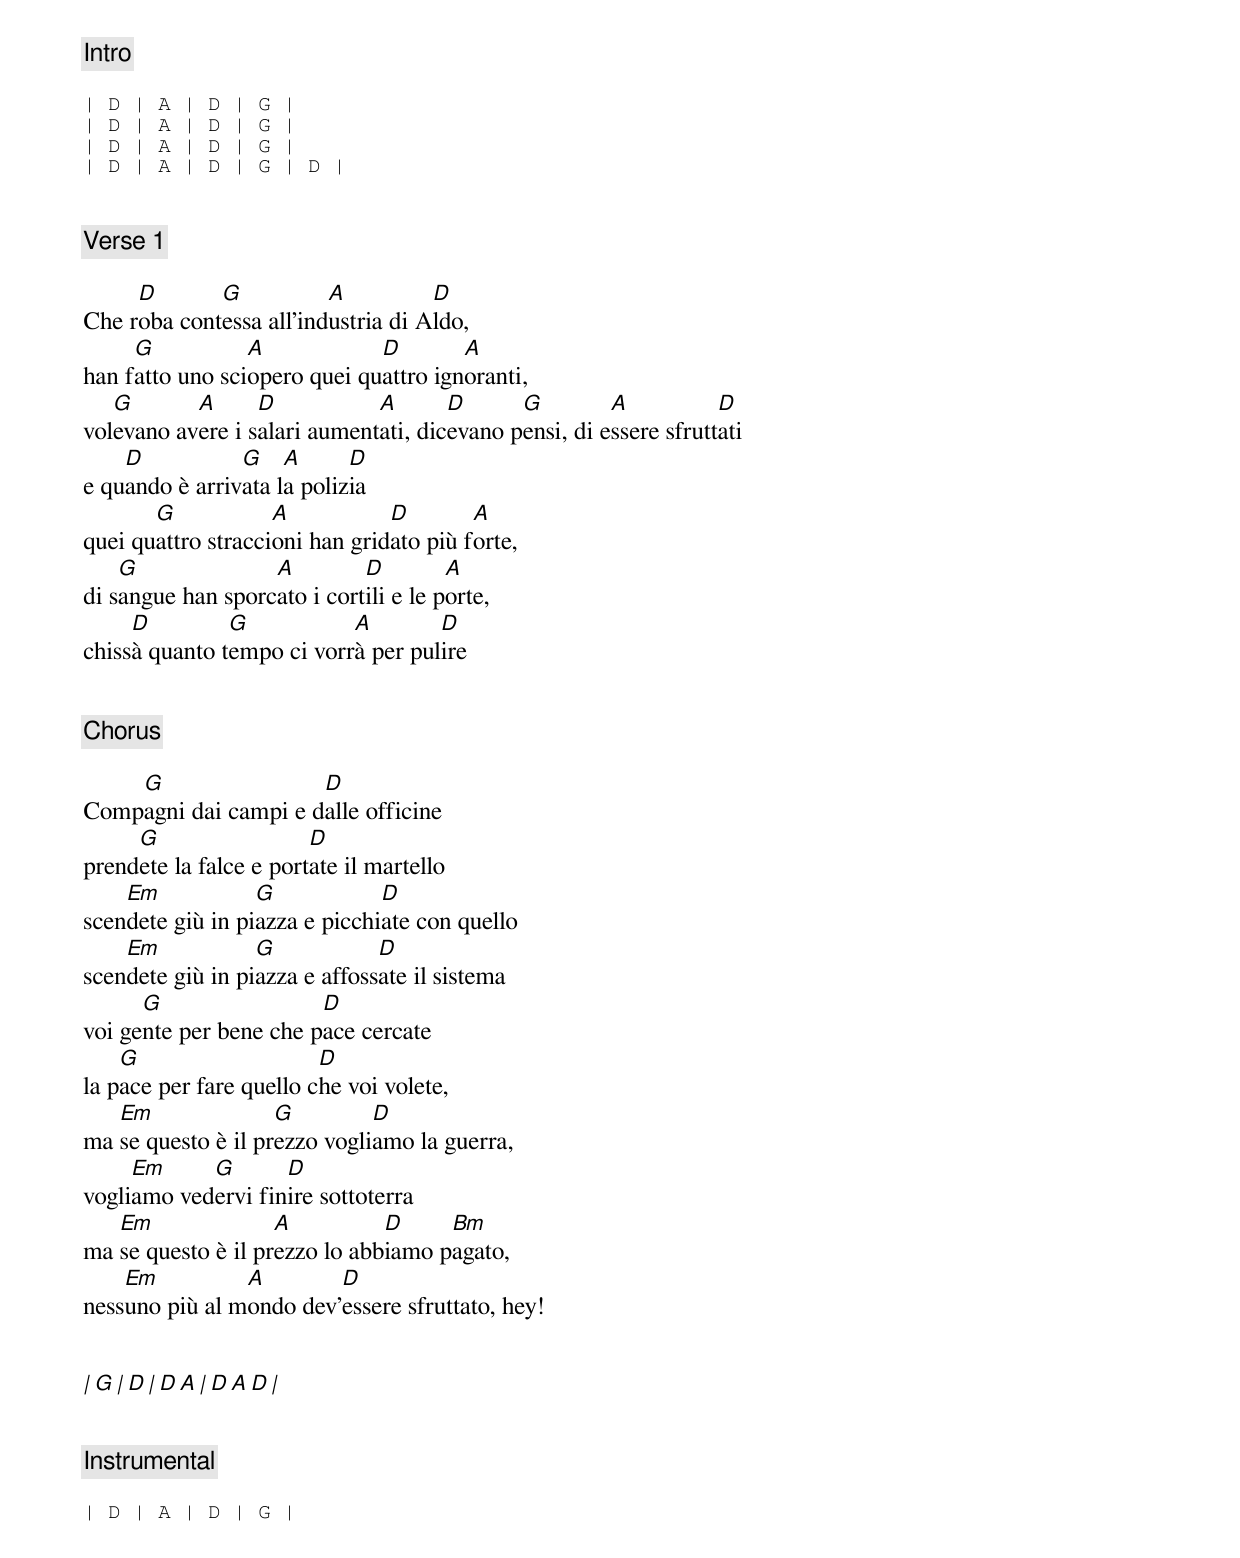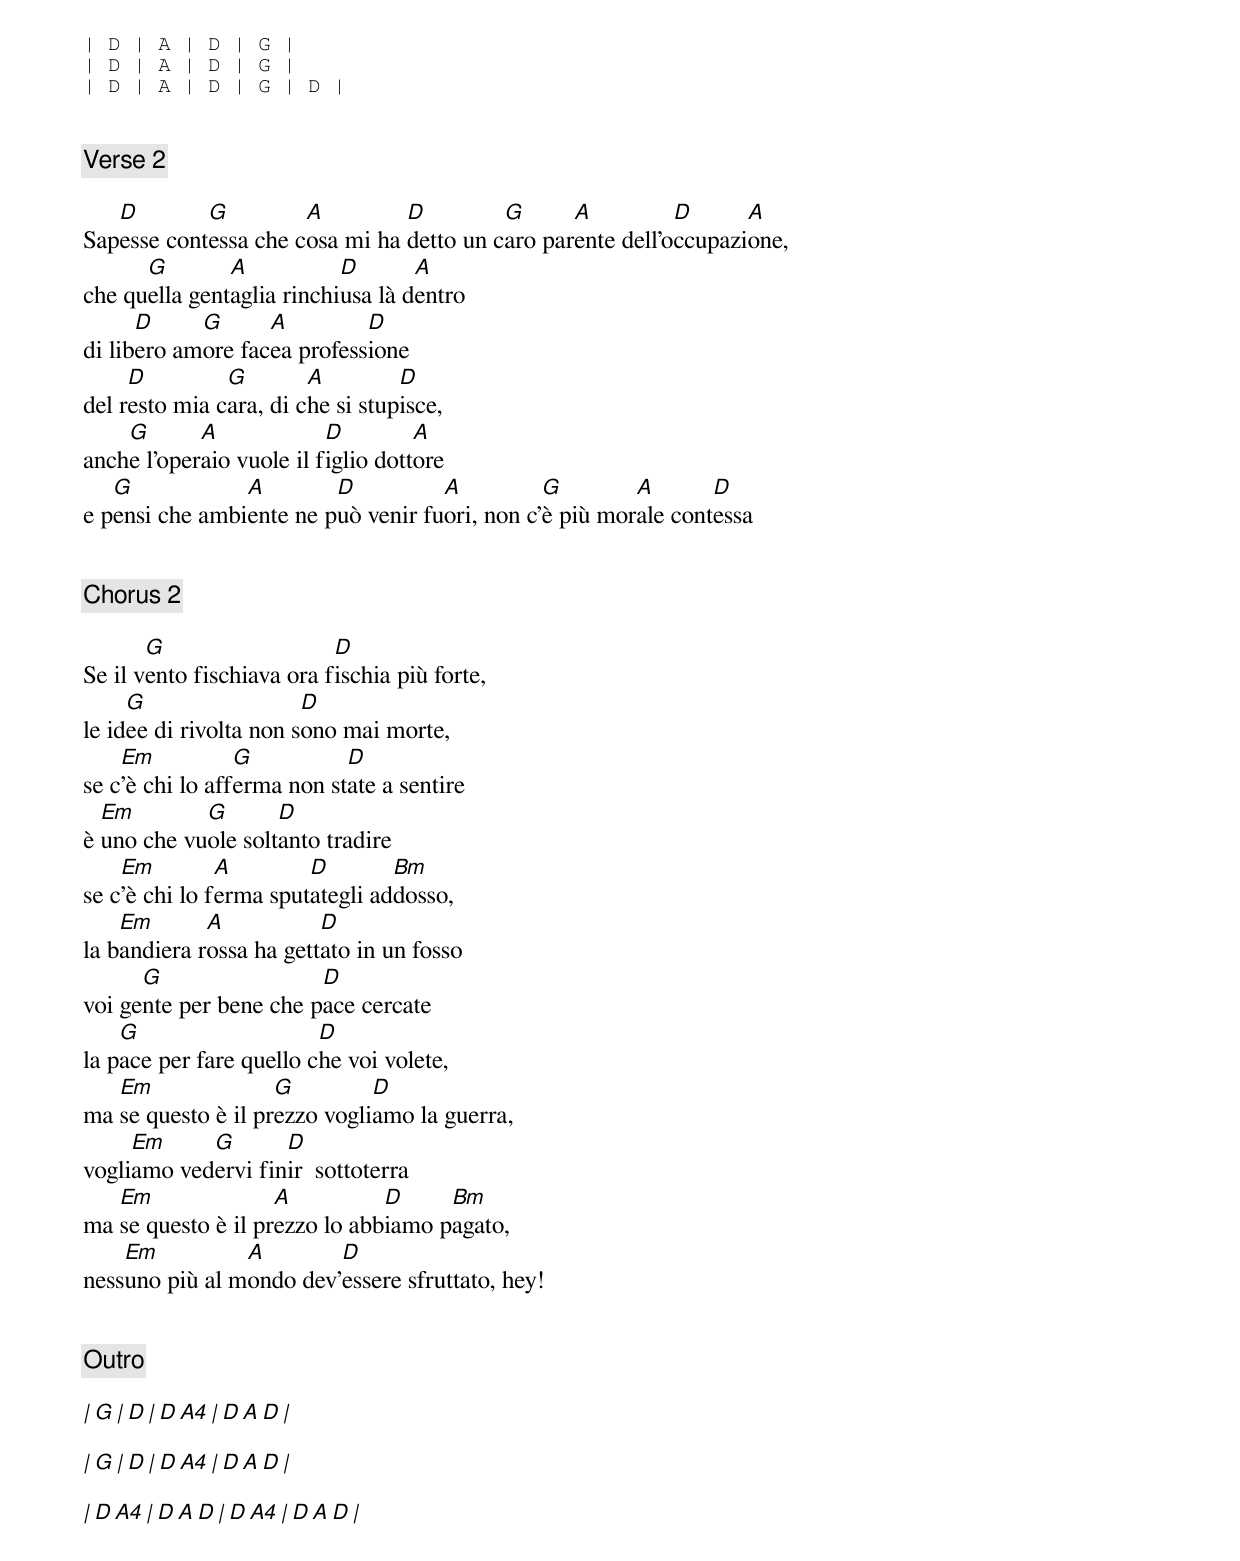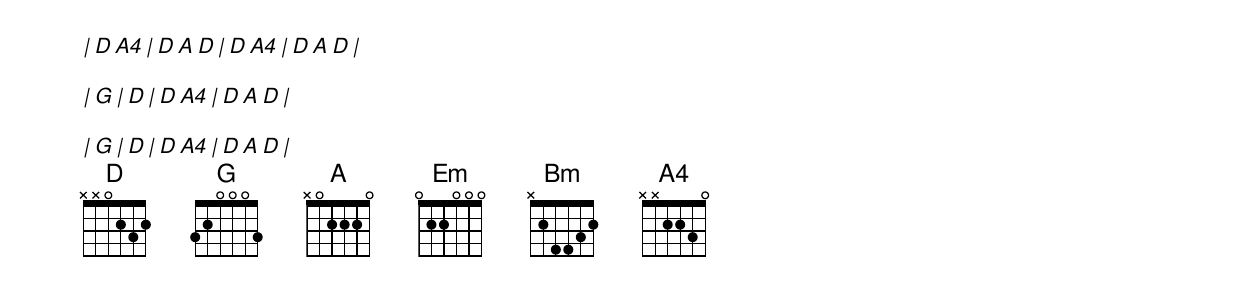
[Intro]

| D | A | D | G |
| D | A | D | G |
| D | A | D | G |
| D | A | D | G | D |


[Verse 1]

     D       G           A          D
Che roba contessa all'industria di Aldo,
     G           A            D        A
han fatto uno sciopero quei quattro ignoranti,
   G       A      D           A       D      G         A           D
volevano avere i salari aumentati, dicevano pensi, di essere sfruttati
    D           G    A      D
e quando è arrivata la polizia
       G            A           D        A
quei quattro straccioni han gridato più forte,
    G              A         D         A
di sangue han sporcato i cortili e le porte,
     D         G           A        D
chissà quanto tempo ci vorrà per pulire


[Chorus]

    G                 D
Compagni dai campi e dalle officine
     G                  D
prendete la falce e portate il martello
    Em            G            D
scendete giù in piazza e picchiate con quello
    Em            G            D
scendete giù in piazza e affossate il sistema
      G                 D
voi gente per bene che pace cercate
    G                    D
la pace per fare quello che voi volete,
   Em               G         D
ma se questo è il prezzo vogliamo la guerra,
     Em     G       D
vogliamo vedervi finire sottoterra
   Em               A          D     Bm
ma se questo è il prezzo lo abbiamo pagato,
    Em          A        D
nessuno più al mondo dev'essere sfruttato, hey!


| G | D | D  A | D A D |


[Instrumental]

| D | A | D | G |
| D | A | D | G |
| D | A | D | G |
| D | A | D | G | D |


[Verse 2]

   D        G         A         D         G      A          D      A
Sapesse contessa che cosa mi ha detto un caro parente dell'occupazione,
      G        A           D       A
che quella gentaglia rinchiusa là dentro
      D     G      A         D
di libero amore facea professione
     D         G        A         D
del resto mia cara, di che si stupisce,
    G       A             D         A
anche l'operaio vuole il figlio dottore
   G            A        D          A          G        A       D
e pensi che ambiente ne può venir fuori, non c'è più morale contessa


[Chorus 2]

       G                   D
Se il vento fischiava ora fischia più forte,
     G                  D
le idee di rivolta non sono mai morte,
    Em           G          D
se c'è chi lo afferma non state a sentire
  Em        G       D
è uno che vuole soltanto tradire
    Em         A        D        Bm
se c'è chi lo ferma sputategli addosso,
    Em       A           D
la bandiera rossa ha gettato in un fosso
      G                 D
voi gente per bene che pace cercate
    G                    D
la pace per fare quello che voi volete,
   Em               G         D
ma se questo è il prezzo vogliamo la guerra,
     Em     G       D
vogliamo vedervi finir  sottoterra
   Em               A          D     Bm
ma se questo è il prezzo lo abbiamo pagato,
    Em          A        D
nessuno più al mondo dev'essere sfruttato, hey!


[Outro]

| G | D | D  A4 | D A D |

| G | D | D  A4 | D A D |

| D  A4 | D A D | D  A4 | D A D |

| D  A4 | D A D | D  A4 | D A D |

| G | D | D  A4 | D A D |

| G | D | D  A4 | D A D |
